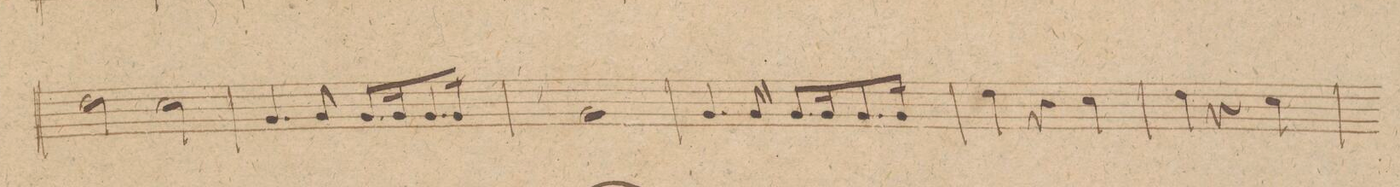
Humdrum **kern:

**kern	**dynam
*I"Trompetto. 1mo in A.	*
*clefG2	*
*k[f#c#g#]	*
*met(c|)	*
*M2/2	*
2b\	.
2a\	.
=44	=44
4.e/	.
8e/	.
8.e/L	.
16e/K	.
8.e/	.
16e/Jk	.
=45	=45
1e	.
=46	=46
4.e/	.
8e/	.
8.e/L	.
16e/K	.
8.e/	.
16e/Jk	.
=47	=47
4b\	.
4r	.
4a\	.
4r	.
=48	=48
4b\	.
4r	.
4a\	.
4r	.
=49	=49
*-	*-
